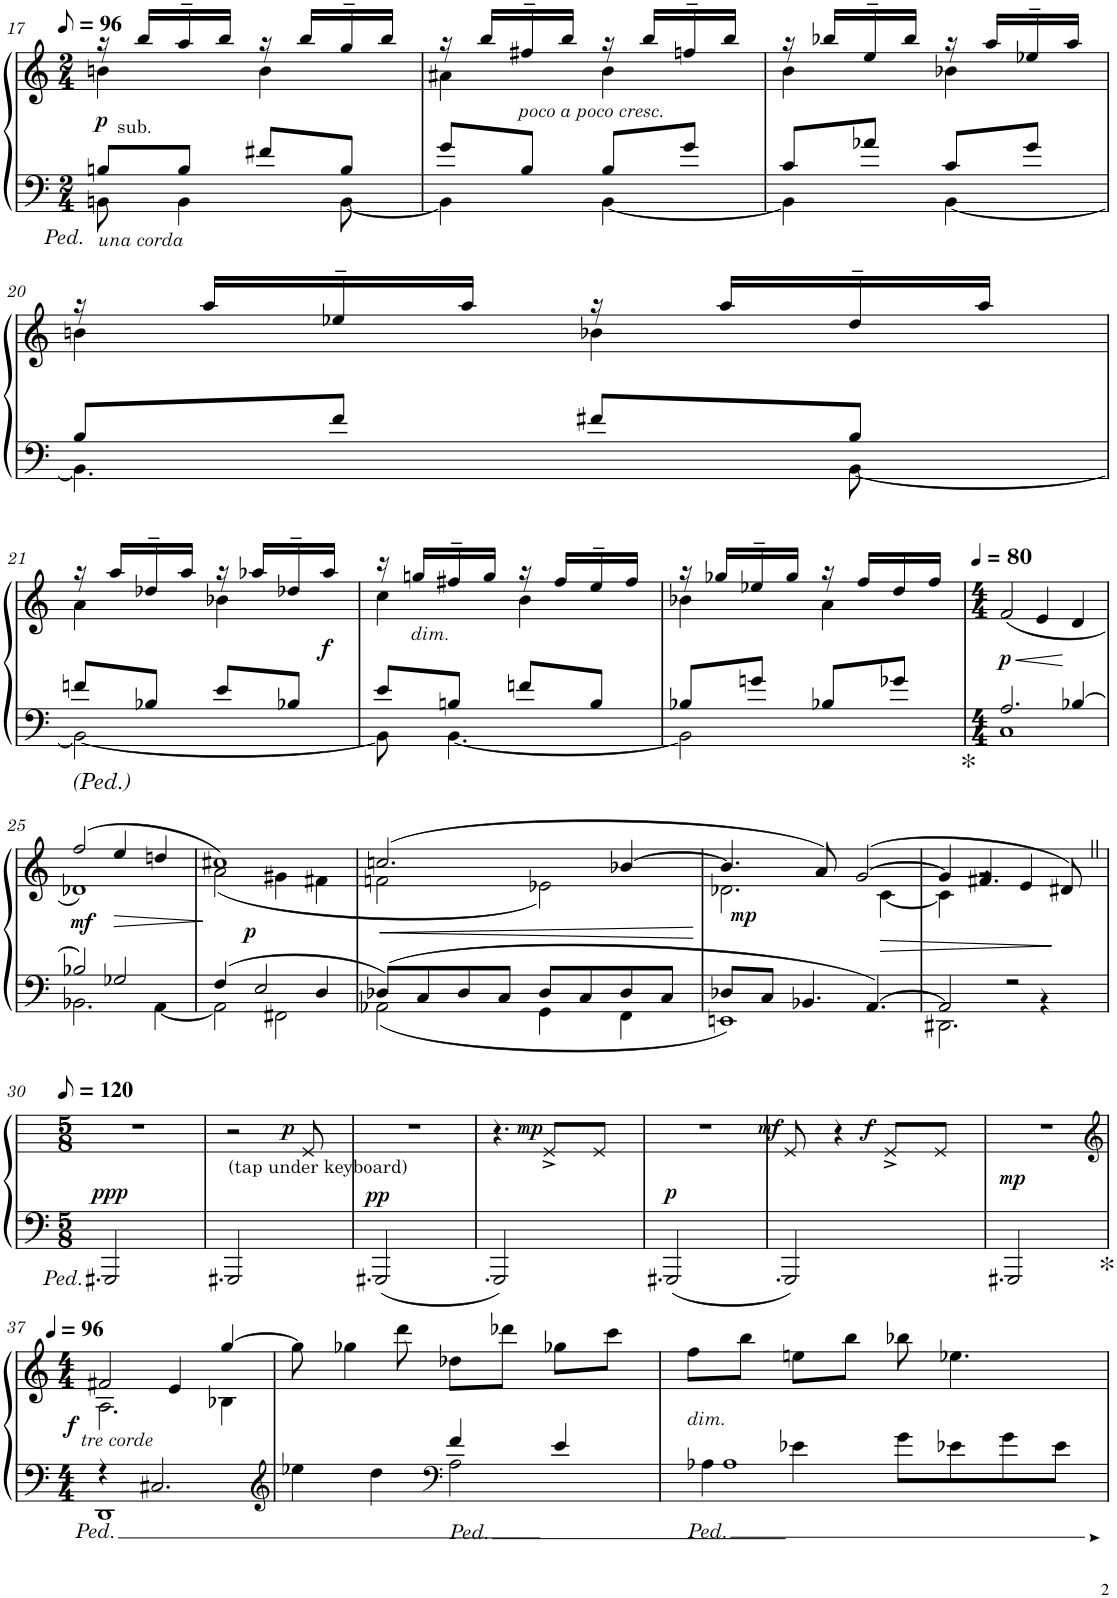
**kern	**kern	**dynam
*part1	*part1	*part1
*staff2	*staff1	*staff1/2
*I"Piano	*	*
*I'Pno	*	*
!!LO:PB:g=z
*clefF4	*clefG2	*
*k[]	*k[]	*
*M2/4	*M2/4	*
*MM48	*MM48	*
=17	=17	=17
*^	*^	*
!	!	!LO:TX:b:t=sub.	!	!
!LO:TX:b:i:t=una corda	!	!	!	!
!	!	!	!	!LO:DY:b
8Bn/L	8BBn\	16r	4bn\	p
.	.	16bb/LL	.	.
8B/J	4BB\	16aa~/	.	.
.	.	16bb/JJ	.	.
8f#X/L	.	16r	4b\	.
.	.	16bb/LL	.	.
8B/J	[8BB\	16gg~/	.	.
.	.	16bb/JJ	.	.
=18	=18	=18	=18	=18
8g/L	4BB\]	16r	4a#X\	.
.	.	16bb/LL	.	.
!	!	!LO:TX:b:i:t=poco a poco cresc.	!	!
8B/J	.	16ff#X~/	.	.
.	.	16bb/JJ	.	.
8B/L	[4BB\	16r	4b\	.
.	.	16bb/LL	.	.
8g/J	.	16ffn~/	.	.
.	.	16bb/JJ	.	.
=19	=19	=19	=19	=19
8c/L	4BB\]	16r	4b\	.
.	.	16bb-X/LL	.	.
8a-X/J	.	16ee~/	.	.
.	.	16bb-/JJ	.	.
8c/L	[4BB\	16r	4b-X\	.
.	.	16aa/LL	.	.
8g/J	.	16ee-X~/	.	.
.	.	16aa/JJ	.	.
!!LO:LB:g=z	!!
=20	=20	=20	=20	=20
8B/L	4.BB\]	16r	4bn\	.
.	.	16aa/LL	.	.
8f/J	.	16ee-X~/	.	.
.	.	16aa/JJ	.	.
8f#X/L	.	16r	4b-X\	.
.	.	16aa/LL	.	.
8B/J	[8BB\	16dd~/	.	.
.	.	16aa/JJ	.	.
!!LO:LB:g=z	!!
=21	=21	=21	=21	=21
8fn/L	2BB\_	16r	4a\	.
.	.	16aa/LL	.	.
8B-X/J	.	16dd-X~/	.	.
.	.	16aa/JJ	.	.
8e/L	.	16r	4b-X\	.
.	.	16aa-X/LL	.	.
8B-X/J	.	16dd-X~/	.	.
!	!	!	!	!LO:DY:b
.	.	16aa-/JJ	.	f
=22	=22	=22	=22	=22
8e/L	8BB\]	16r	4cc\	.
!	!	!LO:TX:b:i:t=dim.	!	!
.	.	16ggn/LL	.	.
8Bn/J	[4.BB\	16ff#X~/	.	.
.	.	16gg/JJ	.	.
8fn/L	.	16r	4b\	.
.	.	16ff#/LL	.	.
8B/J	.	16ee~/	.	.
.	.	16ff#/JJ	.	.
=23	=23	=23	=23	=23
8B-X/L	2BB\]	16r	4b-X\	.
.	.	16gg-X/LL	.	.
8gn/J	.	16ee-X~/	.	.
.	.	16gg-/JJ	.	.
8B-X/L	.	16r	4a\	.
.	.	16ff/LL	.	.
8g-X/J	.	16dd/	.	.
.	.	16ff/JJ	.	.
*	*	*v	*v	*
=24	=24	=24	=24
*M4/4	*	*M4/4	*
*	*	*MM80	*
!LO:TX:b:t=*	!	!	!
!	!	!	!LO:HP:b
!	!	!	!LO:DY:n=1:b
2.A/	1C	(2f/	< p
.	.	4e/	.
[4B-X/	.	4d/	[
!!LO:LB:g=z
=25	=25	=25	=25
*	*	*^	*
!	!	!	!	!LO:DY:b
2B-X/]	2.BB-X\	(2ff/	1d-X)	mf
!	!	!	!	!LO:HP:b
2G-X/	.	4ee/	.	>
.	[4AA\	4ddn/	.	.
=26	=26	=26	=26	=26
!	!	!	!	!LO:DY:b
4F/	2AA\]	1cc#X)	(2a\	p
2E/	.	.	.	.
.	2FF#X\	.	4g#X\	]
4D/	.	.	4f#X\	.
=27	=27	=27	=27	=27
!	!	!	!	!LO:HP:b
8D-X/L	2AA-X\	(2.ccn/	2fn\	<
8C/	.	.	.	.
8D-/	.	.	.	.
8C/J	.	.	.	.
8D-/L	4GG\	.	2e-X\)	.
8C/	.	.	.	.
8D-/	4FF\	[4b-X/	.	.
8C/J	.	.	.	.
*v	*v	*	*	*
*	*v	*v	*
.	.	[
=28	=28	=28
*^	*^	*
!	!	!	!	!LO:DY:b
8D-X/L	1EEn	4.b-/]	2.d-X\	mp
8C/J	.	.	.	.
4.BB-X/	.	.	.	.
.	.	8a/)	.	.
.	.	([2g/	.	.
[4.AA/	.	.	.	.
!	!	!	!	!LO:HP:b
.	.	.	[4c\	>
=29	=29	=29	=29	=29
2AA/]	2.DD#X\	4g/]	4c\]	.
.	.	4.f#X/	2.r	.
2r	.	.	.	.
.	.	4e/	.	.
.	4r	.	.	.
.	.	8d#XZ/)	.	]
*v	*v	*	*	*
*	*v	*v	*
!!LO:LB:g=z
=30	=30	=30
*M5/8	*M5/8	*
*	*MM60	*
!LO:N:head=open	!	!LO:DY:b
[4.GGG#X/	8%5r	ppp
4GGG#]	.	.
=31	=31	=31
!LO:N:head=open	!	!
[4.GGG#X/	2r	.
4GGG#]	.	.
!	!LO:TX:b:t=(tap under keyboard)	!
!	!	!LO:DY:b
.	8e/	p
=32	=32	=32
!LO:N:head=open	!	!LO:DY:a=2
[4.GGG#X/	8%5r	pp
4GGG#_	.	.
=33	=33	=33
!LO:N:head=open	!	!
4.GGG#/_	4.r	.
!	!	!LO:DY:b
4GGG#]	8e^/L	mp
.	8e/J	.
=34	=34	=34
!LO:N:head=open	!	!LO:DY:b
[4.GGG#X/	8%5r	p
4GGG#_	.	.
=35	=35	=35
!LO:N:head=open	!	!LO:DY:b
4.GGG#/_	8e/	mf
.	4r	.
!	!	!LO:DY:b
4GGG#]	8e^/L	f
.	8e/J	.
=36	=36	=36
!LO:N:head=open	!	!LO:DY:a=2
[4.GGG#X/	8%5r	mp
!LO:TX:b:t=*	!	!
4GGG#]	.	.
!!LO:LB:g=z
=37	=37	=37
*	*clefG2	*
*M4/4	*M4/4	*
*	*MM96	*
*^	*^	*
!	!	!LO:TX:b:i:t=tre corde	!	!
!	!	!	!	!LO:DY:b
4r	1DD	2f#X/	2.A\	f
2.C#X/	.	.	.	.
.	.	4e/	.	.
.	.	[4gg/	4B-X\	.
*	*	*v	*v	*
=38	=38	=38	=38
*clefG2	*	*	*
2ryy	4ee-X\	8gg\]	.
.	.	4gg-X\	.
.	4dd\	.	.
.	.	8ddd\	.
*clefF4	*	*	*
4f/	2A\	8dd-X\L	.
.	.	8ddd-X\J	.
4e/	.	8gg-X\L	.
.	.	8ccc\J	.
=39	=39	=39	=39
!	!	!LO:TX:b:i:t=dim.	!
1A	4A-X\	8ff\L	.
.	.	8bb\J	.
.	4e-X\	8een\L	.
.	.	8bb\J	.
.	8g\L	8bb-X\	.
.	8e-X\	4.ee-X\	.
.	8g\	.	.
.	8e-\J	.	.
*v	*v	*	*
=	=	=
*-	*-	*-
